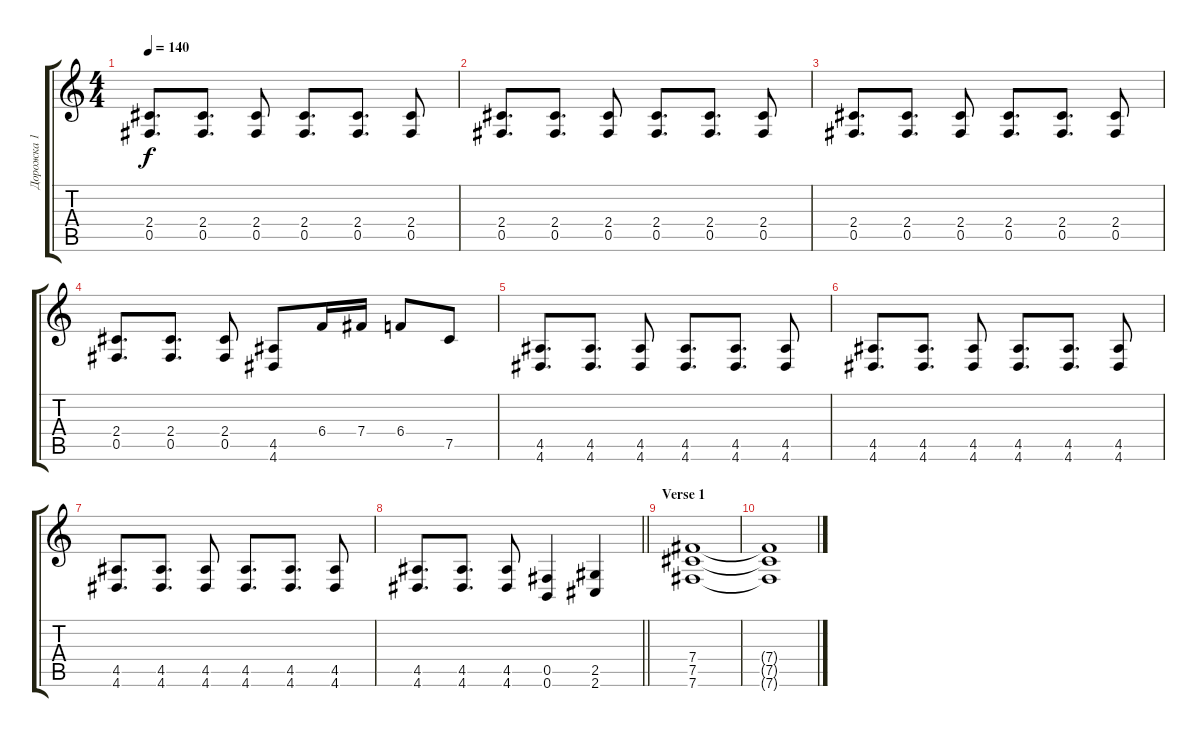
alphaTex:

\track ("Дорожка 1" "Дорожка 1") {instrument distortionguitar}
\staff {score tabs}
\tuning (Db4 Ab3 E3 B2 Gb2 B1) {hide}
\ts (4 4)
\tempo 140
\clef g2
\ks c
(2.4 0.5).8{d dy f} (2.4 0.5).8{d} (2.4 0.5).8 (2.4 0.5).8{d} (2.4 0.5).8{d} (2.4 0.5).8 |
(2.4 0.5).8{d} (2.4 0.5).8{d} (2.4 0.5).8 (2.4 0.5).8{d} (2.4 0.5).8{d} (2.4 0.5).8 |
(2.4 0.5).8{d} (2.4 0.5).8{d} (2.4 0.5).8 (2.4 0.5).8{d} (2.4 0.5).8{d} (2.4 0.5).8 |
(2.4 0.5).8{d} (2.4 0.5).8{d} (2.4 0.5).8 (4.5 4.6).8 6.4.16 7.4.16 6.4.8 7.5.8 |
(4.5 4.6).8{d} (4.5 4.6).8{d} (4.5 4.6).8 (4.5 4.6).8{d} (4.5 4.6).8{d} (4.5 4.6).8 |
(4.5 4.6).8{d} (4.5 4.6).8{d} (4.5 4.6).8 (4.5 4.6).8{d} (4.5 4.6).8{d} (4.5 4.6).8 |
(4.5 4.6).8{d} (4.5 4.6).8{d} (4.5 4.6).8 (4.5 4.6).8{d} (4.5 4.6).8{d} (4.5 4.6).8 |
\barLineRight lightlight
(4.5 4.6).8{d} (4.5 4.6).8{d} (4.5 4.6).8 (0.5 0.6).4 (2.5 2.6).4 |
\section ("" "Verse 1")
(7.4 7.5 7.6).1{volume 0} |
(7.4{t} 7.5{t} 7.6{t}).1
